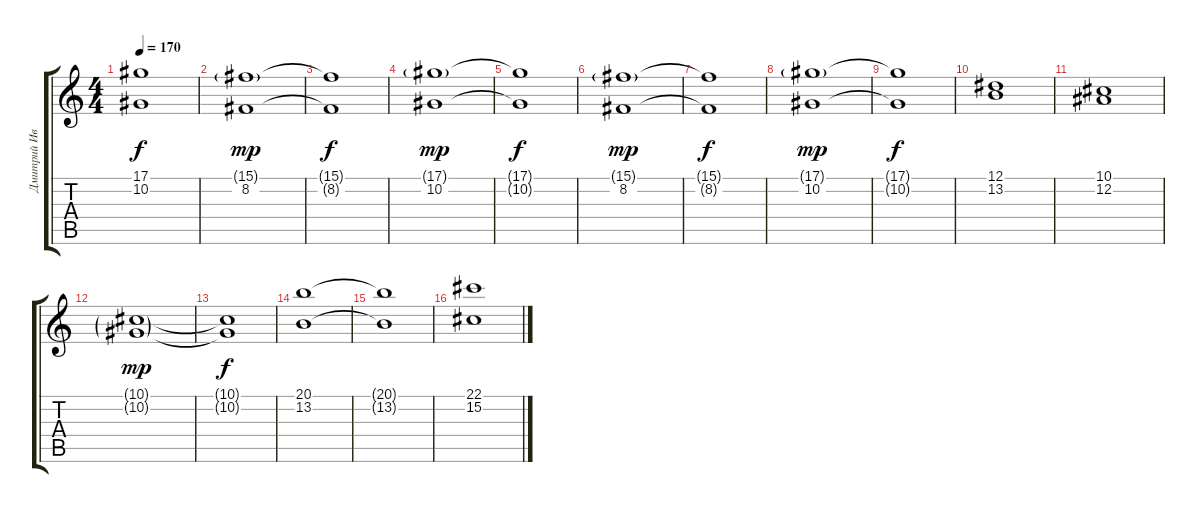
\track ("Дмитрий Иванов" "Дмитрий Ив") {instrument stringensemble1}
\staff {score tabs}
\tuning (Eb4 Bb3 Gb3 Db3 Ab2 Eb2) {hide}
\ts (4 4)
\tempo 170
\clef g2
\ks c
(17.1{t} 10.2{t}).1{dy f} |
(15.1{g} 8.2).1{dy mp} |
(15.1{t} 8.2{t}).1{dy f} |
(17.1{g} 10.2).1{dy mp instrument synthstrings1} |
(17.1{t} 10.2{t}).1{dy f} |
(15.1{g} 8.2).1{dy mp} |
(15.1{t} 8.2{t}).1{dy f} |
(17.1{g} 10.2).1{dy mp} |
(17.1{t} 10.2{t}).1{dy f} |
(12.1 13.2).1 |
(10.1 12.2).1 |
(10.1{g} 10.2{g}).1{dy mp} |
(10.1{t} 10.2{t}).1{dy f} |
(20.1 13.2).1{instrument stringensemble1} |
(20.1{t} 13.2{t}).1 |
(22.1 15.2).1
